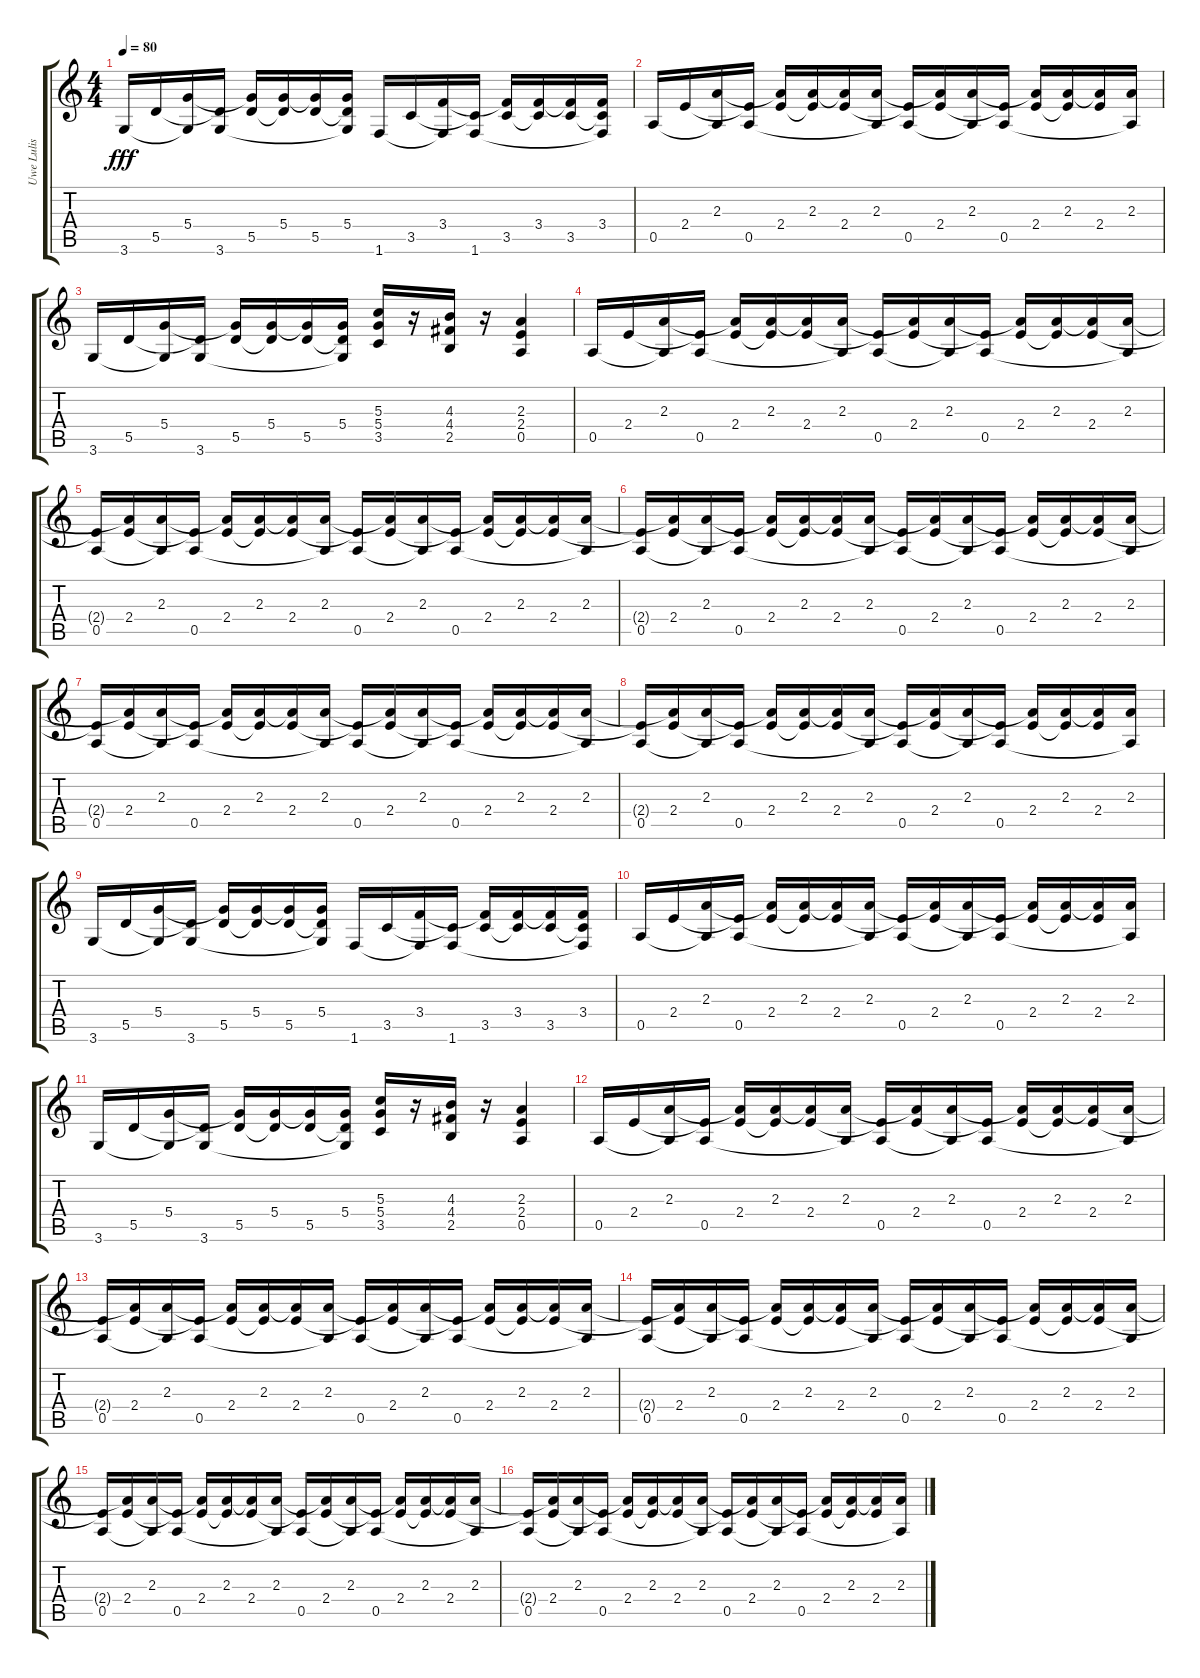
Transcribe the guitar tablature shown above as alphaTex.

\track ("Uwe Lulis" "Uwe Lulis") {instrument acousticguitarsteel}
\staff {score tabs}
\tuning (E4 B3 G3 D3 A2 E2) {hide}
\ts (4 4)
\tempo 80
\clef g2
\ks c
3.6.16{dy fff} 5.5.16 (5.4 3.6{t}).16 (5.5{t} 3.6).16 (5.4{t} 5.5).16 (5.4 5.5{t}).16 (5.4{t} 5.5).16 (5.4 5.5{t} 3.6{t}).16 1.6.16 3.5.16 (3.4 1.6{t}).16 (3.5{t} 1.6).16 (3.4{t} 3.5).16 (3.4 3.5{t}).16 (3.4{t} 3.5).16 (3.4 3.5{t} 1.6{t}).16 |
0.5.16 2.4.16 (2.3 0.5{t}).16 (2.4{t} 0.5).16 (2.3{t} 2.4).16 (2.3 2.4{t}).16 (2.3{t} 2.4).16 (2.3 0.5{t}).16 (2.4{t} 0.5).16 (2.3{t} 2.4).16 (2.3 0.5{t}).16 (2.4{t} 0.5).16 (2.3{t} 2.4).16 (2.3 2.4{t}).16 (2.3{t} 2.4).16 (2.3 0.5{t}).16 |
3.6.16 5.5.16 (5.4 3.6{t}).16 (5.5{t} 3.6).16 (5.4{t} 5.5).16 (5.4 5.5{t}).16 (5.4{t} 5.5).16 (5.4 5.5{t} 3.6{t}).16 (5.3 5.4 3.5).16 r.16 (4.3 4.4 2.5).16 r.16 (2.3 2.4 0.5).4 |
0.5.16 2.4.16 (2.3 0.5{t}).16 (2.4{t} 0.5).16 (2.3{t} 2.4).16 (2.3 2.4{t}).16 (2.3{t} 2.4).16 (2.3 0.5{t}).16 (2.4{t} 0.5).16 (2.3{t} 2.4).16 (2.3 0.5{t}).16 (2.4{t} 0.5).16 (2.3{t} 2.4).16 (2.3 2.4{t}).16 (2.3{t} 2.4).16 (2.3 0.5{t}).16 |
(2.4{t} 0.5).16 (2.3{t} 2.4).16 (2.3 0.5{t}).16 (2.4{t} 0.5).16 (2.3{t} 2.4).16 (2.3 2.4{t}).16 (2.3{t} 2.4).16 (2.3 0.5{t}).16 (2.4{t} 0.5).16 (2.3{t} 2.4).16 (2.3 0.5{t}).16 (2.4{t} 0.5).16 (2.3{t} 2.4).16 (2.3 2.4{t}).16 (2.3{t} 2.4).16 (2.3 0.5{t}).16 |
(2.4{t} 0.5).16 (2.3{t} 2.4).16 (2.3 0.5{t}).16 (2.4{t} 0.5).16 (2.3{t} 2.4).16 (2.3 2.4{t}).16 (2.3{t} 2.4).16 (2.3 0.5{t}).16 (2.4{t} 0.5).16 (2.3{t} 2.4).16 (2.3 0.5{t}).16 (2.4{t} 0.5).16 (2.3{t} 2.4).16 (2.3 2.4{t}).16 (2.3{t} 2.4).16 (2.3 0.5{t}).16 |
(2.4{t} 0.5).16 (2.3{t} 2.4).16 (2.3 0.5{t}).16 (2.4{t} 0.5).16 (2.3{t} 2.4).16 (2.3 2.4{t}).16 (2.3{t} 2.4).16 (2.3 0.5{t}).16 (2.4{t} 0.5).16 (2.3{t} 2.4).16 (2.3 0.5{t}).16 (2.4{t} 0.5).16 (2.3{t} 2.4).16 (2.3 2.4{t}).16 (2.3{t} 2.4).16 (2.3 0.5{t}).16 |
(2.4{t} 0.5).16 (2.3{t} 2.4).16 (2.3 0.5{t}).16 (2.4{t} 0.5).16 (2.3{t} 2.4).16 (2.3 2.4{t}).16 (2.3{t} 2.4).16 (2.3 0.5{t}).16 (2.4{t} 0.5).16 (2.3{t} 2.4).16 (2.3 0.5{t}).16 (2.4{t} 0.5).16 (2.3{t} 2.4).16 (2.3 2.4{t}).16 (2.3{t} 2.4).16 (2.3 0.5{t}).16 |
3.6.16 5.5.16 (5.4 3.6{t}).16 (5.5{t} 3.6).16 (5.4{t} 5.5).16 (5.4 5.5{t}).16 (5.4{t} 5.5).16 (5.4 5.5{t} 3.6{t}).16 1.6.16 3.5.16 (3.4 1.6{t}).16 (3.5{t} 1.6).16 (3.4{t} 3.5).16 (3.4 3.5{t}).16 (3.4{t} 3.5).16 (3.4 3.5{t} 1.6{t}).16 |
0.5.16 2.4.16 (2.3 0.5{t}).16 (2.4{t} 0.5).16 (2.3{t} 2.4).16 (2.3 2.4{t}).16 (2.3{t} 2.4).16 (2.3 0.5{t}).16 (2.4{t} 0.5).16 (2.3{t} 2.4).16 (2.3 0.5{t}).16 (2.4{t} 0.5).16 (2.3{t} 2.4).16 (2.3 2.4{t}).16 (2.3{t} 2.4).16 (2.3 0.5{t}).16 |
3.6.16 5.5.16 (5.4 3.6{t}).16 (5.5{t} 3.6).16 (5.4{t} 5.5).16 (5.4 5.5{t}).16 (5.4{t} 5.5).16 (5.4 5.5{t} 3.6{t}).16 (5.3 5.4 3.5).16 r.16 (4.3 4.4 2.5).16 r.16 (2.3 2.4 0.5).4 |
0.5.16 2.4.16 (2.3 0.5{t}).16 (2.4{t} 0.5).16 (2.3{t} 2.4).16 (2.3 2.4{t}).16 (2.3{t} 2.4).16 (2.3 0.5{t}).16 (2.4{t} 0.5).16 (2.3{t} 2.4).16 (2.3 0.5{t}).16 (2.4{t} 0.5).16 (2.3{t} 2.4).16 (2.3 2.4{t}).16 (2.3{t} 2.4).16 (2.3 0.5{t}).16 |
(2.4{t} 0.5).16 (2.3{t} 2.4).16 (2.3 0.5{t}).16 (2.4{t} 0.5).16 (2.3{t} 2.4).16 (2.3 2.4{t}).16 (2.3{t} 2.4).16 (2.3 0.5{t}).16 (2.4{t} 0.5).16 (2.3{t} 2.4).16 (2.3 0.5{t}).16 (2.4{t} 0.5).16 (2.3{t} 2.4).16 (2.3 2.4{t}).16 (2.3{t} 2.4).16 (2.3 0.5{t}).16 |
(2.4{t} 0.5).16 (2.3{t} 2.4).16 (2.3 0.5{t}).16 (2.4{t} 0.5).16 (2.3{t} 2.4).16 (2.3 2.4{t}).16 (2.3{t} 2.4).16 (2.3 0.5{t}).16 (2.4{t} 0.5).16 (2.3{t} 2.4).16 (2.3 0.5{t}).16 (2.4{t} 0.5).16 (2.3{t} 2.4).16 (2.3 2.4{t}).16 (2.3{t} 2.4).16 (2.3 0.5{t}).16 |
(2.4{t} 0.5).16 (2.3{t} 2.4).16 (2.3 0.5{t}).16 (2.4{t} 0.5).16 (2.3{t} 2.4).16 (2.3 2.4{t}).16 (2.3{t} 2.4).16 (2.3 0.5{t}).16 (2.4{t} 0.5).16 (2.3{t} 2.4).16 (2.3 0.5{t}).16 (2.4{t} 0.5).16 (2.3{t} 2.4).16 (2.3 2.4{t}).16 (2.3{t} 2.4).16 (2.3 0.5{t}).16 |
(2.4{t} 0.5).16 (2.3{t} 2.4).16 (2.3 0.5{t}).16 (2.4{t} 0.5).16 (2.3{t} 2.4).16 (2.3 2.4{t}).16 (2.3{t} 2.4).16 (2.3 0.5{t}).16 (2.4{t} 0.5).16 (2.3{t} 2.4).16 (2.3 0.5{t}).16 (2.4{t} 0.5).16 (2.3{t} 2.4).16 (2.3 2.4{t}).16 (2.3{t} 2.4).16 (2.3 0.5{t}).16
